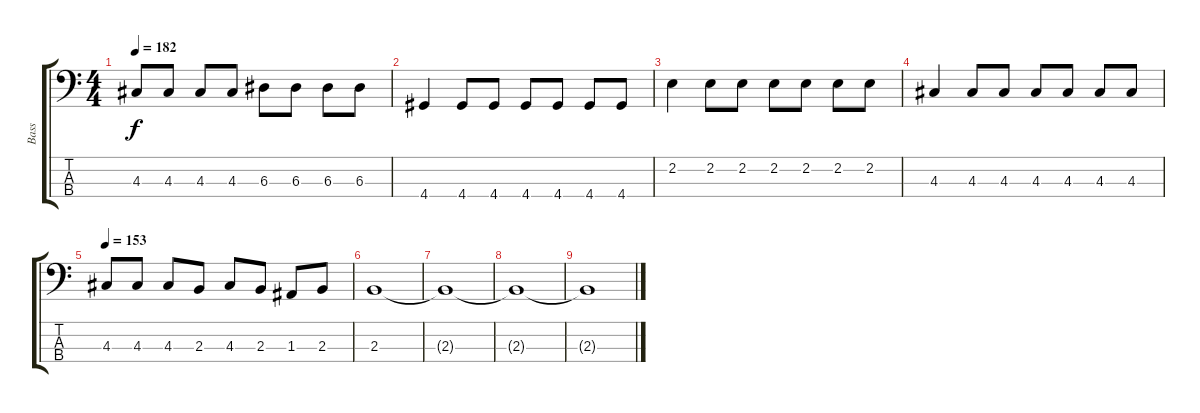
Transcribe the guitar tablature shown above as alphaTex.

\track ("Bass" "Bass") {instrument electricbasspick}
\staff {score tabs}
\tuning (G2 D2 A1 E1) {hide}
\ts (4 4)
\tempo 182
\clef f4
\ks c
4.3.8{dy f} 4.3.8 4.3.8 4.3.8 6.3.8 6.3.8 6.3.8 6.3.8 |
4.4.4 4.4.8 4.4.8 4.4.8 4.4.8 4.4.8 4.4.8 |
2.2.4 2.2.8 2.2.8 2.2.8 2.2.8 2.2.8 2.2.8 |
4.3.4 4.3.8 4.3.8 4.3.8 4.3.8 4.3.8 4.3.8 |
\tempo 153
4.3.8 4.3.8 4.3.8 2.3.8 4.3.8 2.3.8 1.3.8 2.3.8 |
2.3.1 |
2.3{t}.1 |
2.3{t}.1 |
2.3{t}.1
